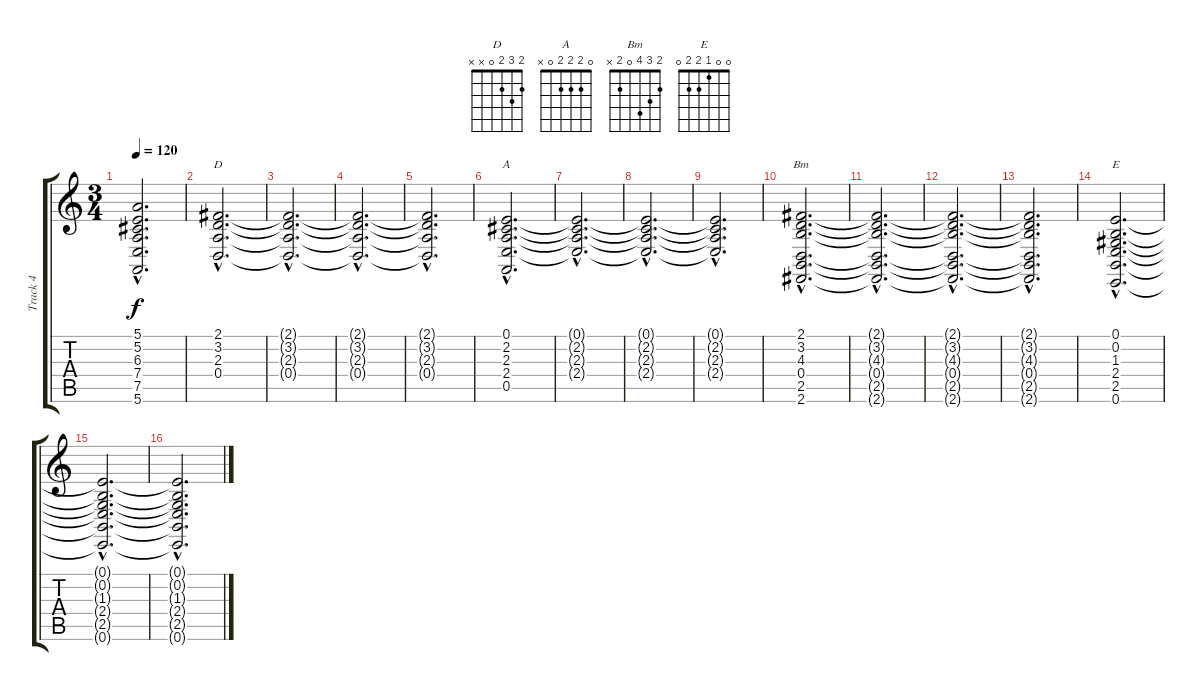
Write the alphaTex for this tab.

\track ("Track 4" "Track 4") {instrument choiraahs}
\staff {score tabs}
\tuning (E4 B3 G3 D3 A2 E2) {hide}
\chord ("D" 2 3 2 0 x x)
\chord ("A" 0 2 2 2 0 x)
\chord ("Bm" 2 3 4 0 2 x)
\chord ("E" 0 0 1 2 2 0)
\ts (3 4)
\tempo 120
\clef g2
\ks c
(5.1{hac t} 5.2{hac t} 6.3{hac t} 7.4{hac t} 7.5{hac t} 5.6{hac t}).2{d dy f} |
(2.1{hac} 3.2{hac} 2.3{hac} 0.4{hac}).2{d ch "D"} |
(2.1{hac t} 3.2{hac t} 2.3{hac t} 0.4{hac t}).2{d} |
(2.1{hac t} 3.2{hac t} 2.3{hac t} 0.4{hac t}).2{d} |
(2.1{hac t} 3.2{hac t} 2.3{hac t} 0.4{hac t}).2{d} |
(0.1{hac} 2.2{hac} 2.3{hac} 2.4{hac} 0.5{hac}).2{d ch "A"} |
(0.1{hac t} 2.2{hac t} 2.3{hac t} 2.4{hac t}).2{d} |
(0.1{hac t} 2.2{hac t} 2.3{hac t} 2.4{hac t}).2{d} |
(0.1{hac t} 2.2{hac t} 2.3{hac t} 2.4{hac t}).2{d} |
(2.1{hac} 3.2{hac} 4.3{hac} 0.4{hac} 2.5{hac} 2.6{hac}).2{d ch "Bm"} |
(2.1{hac t} 3.2{hac t} 4.3{hac t} 0.4{hac t} 2.5{hac t} 2.6{hac t}).2{d} |
(2.1{hac t} 3.2{hac t} 4.3{hac t} 0.4{hac t} 2.5{hac t} 2.6{hac t}).2{d} |
(2.1{hac t} 3.2{hac t} 4.3{hac t} 0.4{hac t} 2.5{hac t} 2.6{hac t}).2{d} |
(0.1{hac} 0.2{hac} 1.3{hac} 2.4{hac} 2.5{hac} 0.6{hac}).2{d ch "E" volume 4} |
(0.1{hac t} 0.2{hac t} 1.3{hac t} 2.4{hac t} 2.5{hac t} 0.6{hac t}).2{d volume 3} |
(0.1{hac t} 0.2{hac t} 1.3{hac t} 2.4{hac t} 2.5{hac t} 0.6{hac t}).2{d volume 3}
